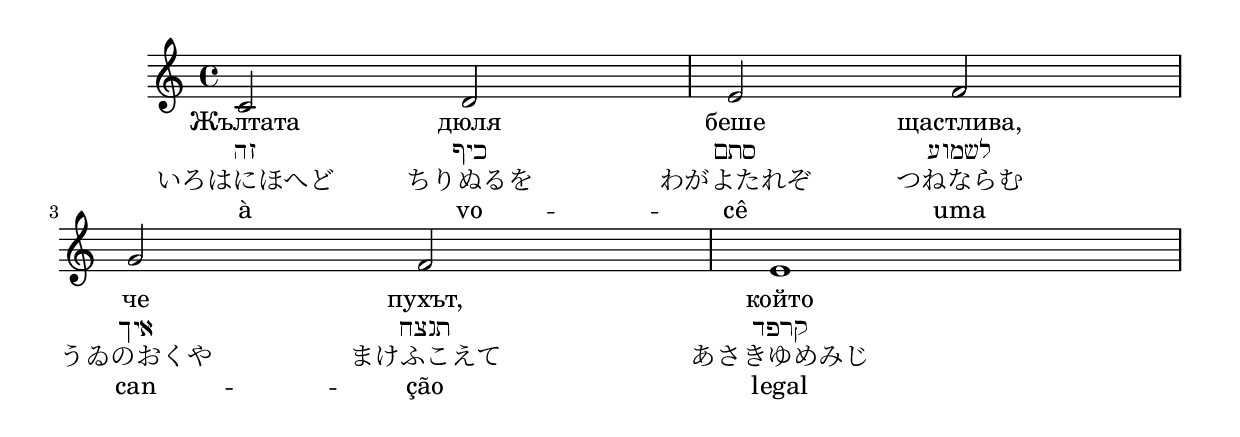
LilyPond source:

%% Do not edit this file; it is auto-generated from input/new
%% This file is in the public domain.
\version "2.12.0"

%% Edit this file using a Unicode aware editor, such as GVIM, GEDIT, Emacs

%{

You may have to install additional fonts.

Red Hat Fedora

    taipeifonts fonts-xorg-truetype ttfonts-ja fonts-arabic \
   ttfonts-zh_CN fonts-ja fonts-hebrew 

Debian GNU/Linux

   apt-get install emacs-intl-fonts xfonts-intl-.* \
  ttf-kochi-gothic ttf-kochi-mincho \
  xfonts-bolkhov-75dpi xfonts-cronyx-100dpi xfonts-cronyx-75dpi 
%} 

\header {
  lsrtags = "text"
  texidoc = "Various scripts may be used for texts (like titles and
lyrics) by entering them in UTF-8 encoding, and using a Pango based
backend.  Depending on the fonts installed, this fragment will
render Bulgarian (Cyrillic), Hebrew, Japanese and Portuguese.
"
  doctitle = "UTF-8"
} % begin verbatim


% end verbatim - this comment is a hack to prevent texinfo.tex
% from choking on non-European UTF-8 subsets
% Cyrillic font
bulgarian = \lyricmode {
  Жълтата дюля беше щастлива, че пухът, който цъфна, замръзна като гьон.
}

hebrew = \lyricmode {
  זה כיף סתם לשמוע איך תנצח קרפד עץ טוב בגן.
}

japanese = \lyricmode {
  いろはにほへど ちりぬるを
  わがよたれぞ  つねならむ
  うゐのおくや  まけふこえて
  あさきゆめみじ ゑひもせず
}

% "a legal song to you"
portuguese = \lyricmode {
  à vo -- cê uma can -- ção legal
}

\relative c' {
  c2 d
  e2 f
  g2 f
  e1
}
\addlyrics { \bulgarian }
\addlyrics { \hebrew }
\addlyrics { \japanese }
\addlyrics { \portuguese }
